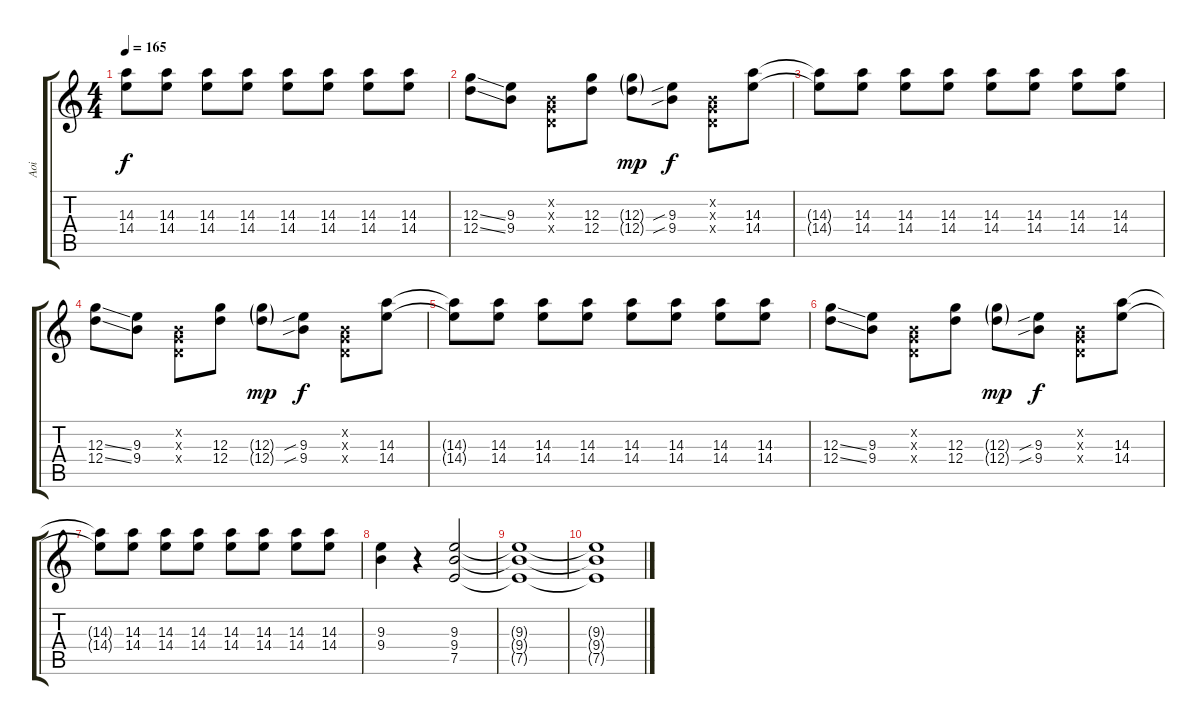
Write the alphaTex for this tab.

\track ("Aoi" "Aoi") {instrument distortionguitar}
\staff {score tabs}
\tuning (E4 B3 G3 D3 A2 E2) {hide}
\ts (4 4)
\tempo 165
\clef g2
\ks c
(14.3{t} 14.4{t}).8{dy f} (14.3 14.4).8 (14.3 14.4).8 (14.3 14.4).8 (14.3 14.4).8 (14.3 14.4).8 (14.3 14.4).8 (14.3 14.4).8 |
(12.3{ss} 12.4{ss}).8 (9.3 9.4).8 (0.2{x} 0.3{x} 0.4{x}).8 (12.3 12.4).8 (12.3{g} 12.4{g}).8{dy mp} (9.3{sib} 9.4{sib}).8{dy f} (0.2{x} 0.3{x} 0.4{x}).8 (14.3 14.4).8 |
(14.3{t} 14.4{t}).8 (14.3 14.4).8 (14.3 14.4).8 (14.3 14.4).8 (14.3 14.4).8 (14.3 14.4).8 (14.3 14.4).8 (14.3 14.4).8 |
(12.3{ss} 12.4{ss}).8 (9.3 9.4).8 (0.2{x} 0.3{x} 0.4{x}).8 (12.3 12.4).8 (12.3{g} 12.4{g}).8{dy mp} (9.3{sib} 9.4{sib}).8{dy f} (0.2{x} 0.3{x} 0.4{x}).8 (14.3 14.4).8 |
(14.3{t} 14.4{t}).8 (14.3 14.4).8 (14.3 14.4).8 (14.3 14.4).8 (14.3 14.4).8 (14.3 14.4).8 (14.3 14.4).8 (14.3 14.4).8 |
(12.3{ss} 12.4{ss}).8 (9.3 9.4).8 (0.2{x} 0.3{x} 0.4{x}).8 (12.3 12.4).8 (12.3{g} 12.4{g}).8{dy mp} (9.3{sib} 9.4{sib}).8{dy f} (0.2{x} 0.3{x} 0.4{x}).8 (14.3 14.4).8 |
(14.3{t} 14.4{t}).8 (14.3 14.4).8 (14.3 14.4).8 (14.3 14.4).8 (14.3 14.4).8 (14.3 14.4).8 (14.3 14.4).8 (14.3 14.4).8 |
(9.3 9.4).4 r.4 (9.3 9.4 7.5).2 |
(9.3{t} 9.4{t} 7.5{t}).1 |
(9.3{t} 9.4{t} 7.5{t}).1
